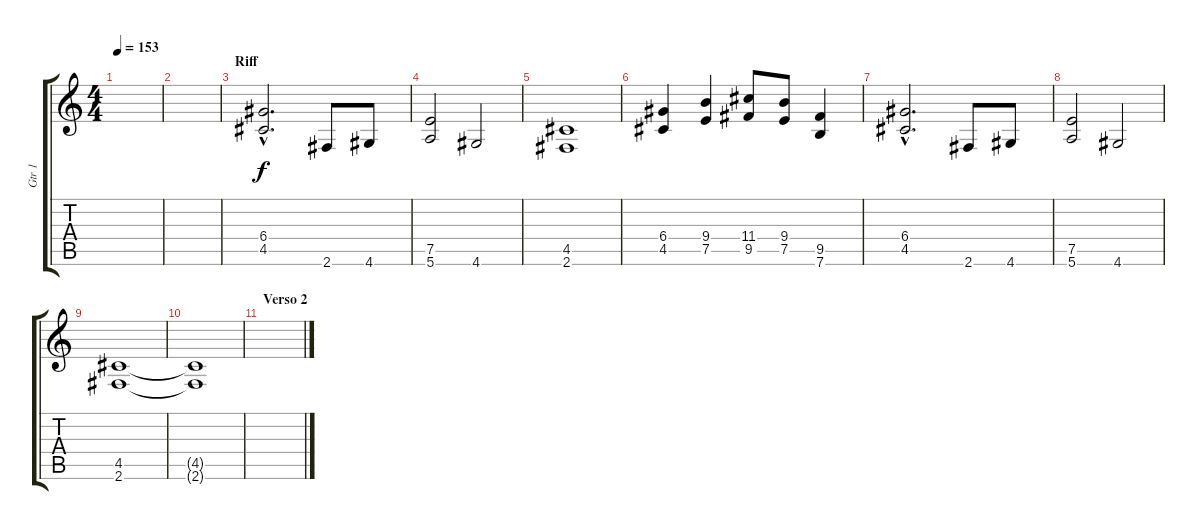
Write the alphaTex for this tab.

\track ("Gtr 1" "Gtr 1") {instrument distortionguitar}
\staff {score tabs}
\tuning (E4 B3 G3 D3 A2 E2) {hide}
\ts (4 4)
\tempo 153
\clef g2
\ks c
|
|
\section ("" "Riff")
(6.4{hac} 4.5{hac}).2{d} 2.6.8 4.6.8 |
(7.5 5.6).2 4.6.2 |
(4.5 2.6).1 |
(6.4 4.5).4 (9.4 7.5).4 (11.4 9.5).8 (9.4 7.5).8 (9.5 7.6).4 |
(6.4{hac} 4.5{hac}).2{d} 2.6.8 4.6.8 |
(7.5 5.6).2 4.6.2 |
(4.5 2.6).1 |
(4.5{t} 2.6{t}).1 |
\section ("" "Verso 2")
